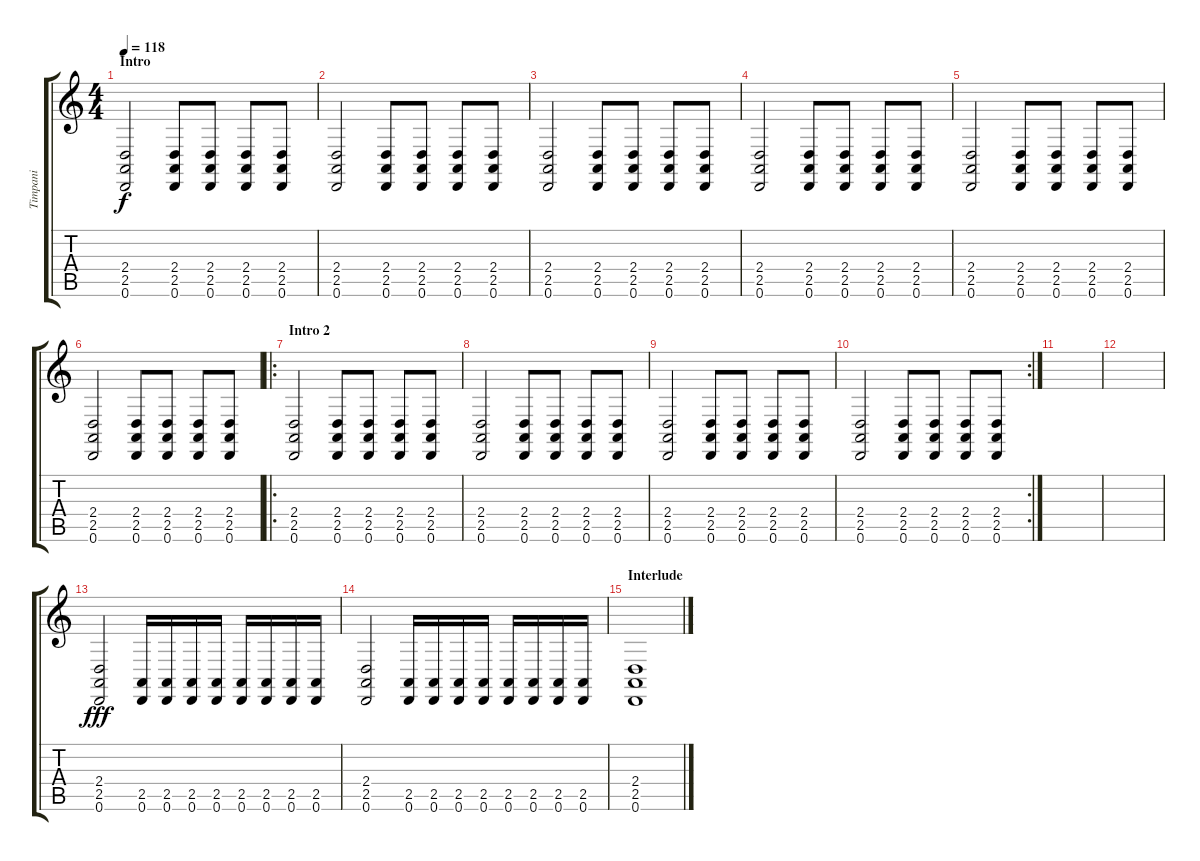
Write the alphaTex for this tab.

\track ("Timpani" "Timpani") {instrument timpani}
\staff {score tabs}
\tuning (D4 A3 F3 C3 G2 D2) {hide}
\ts (4 4)
\section ("" "Intro")
\tempo 118
\clef g2
\ks c
(2.4 2.5 0.6).2{dy f volume 13 instrument timpani} (2.4 2.5 0.6).8{volume 16} (2.4 2.5 0.6).8 (2.4 2.5 0.6).8 (2.4 2.5 0.6).8 |
(2.4 2.5 0.6).2{volume 13} (2.4 2.5 0.6).8{volume 16} (2.4 2.5 0.6).8 (2.4 2.5 0.6).8 (2.4 2.5 0.6).8 |
(2.4 2.5 0.6).2{volume 13} (2.4 2.5 0.6).8{volume 16} (2.4 2.5 0.6).8 (2.4 2.5 0.6).8 (2.4 2.5 0.6).8 |
(2.4 2.5 0.6).2{volume 13} (2.4 2.5 0.6).8{volume 16} (2.4 2.5 0.6).8 (2.4 2.5 0.6).8 (2.4 2.5 0.6).8 |
(2.4 2.5 0.6).2{volume 13} (2.4 2.5 0.6).8{volume 16} (2.4 2.5 0.6).8 (2.4 2.5 0.6).8 (2.4 2.5 0.6).8 |
(2.4 2.5 0.6).2{volume 13} (2.4 2.5 0.6).8{volume 16} (2.4 2.5 0.6).8 (2.4 2.5 0.6).8 (2.4 2.5 0.6).8 |
\ro
\section ("" "Intro 2")
(2.4 2.5 0.6).2{volume 13} (2.4 2.5 0.6).8{volume 16} (2.4 2.5 0.6).8 (2.4 2.5 0.6).8 (2.4 2.5 0.6).8 |
(2.4 2.5 0.6).2{volume 13} (2.4 2.5 0.6).8{volume 16} (2.4 2.5 0.6).8 (2.4 2.5 0.6).8 (2.4 2.5 0.6).8 |
(2.4 2.5 0.6).2{volume 13} (2.4 2.5 0.6).8{volume 16} (2.4 2.5 0.6).8 (2.4 2.5 0.6).8 (2.4 2.5 0.6).8 |
\rc 2
(2.4 2.5 0.6).2{volume 13} (2.4 2.5 0.6).8{volume 16} (2.4 2.5 0.6).8 (2.4 2.5 0.6).8 (2.4 2.5 0.6).8 |
|
|
(2.4 2.5 0.6).2{dy fff} (2.5 0.6).16 (2.5 0.6).16 (2.5 0.6).16 (2.5 0.6).16 (2.5 0.6).16 (2.5 0.6).16 (2.5 0.6).16 (2.5 0.6).16 |
(2.4 2.5 0.6).2 (2.5 0.6).16 (2.5 0.6).16 (2.5 0.6).16 (2.5 0.6).16 (2.5 0.6).16 (2.5 0.6).16 (2.5 0.6).16 (2.5 0.6).16 |
\section ("" "Interlude")
(2.4 2.5 0.6).1
